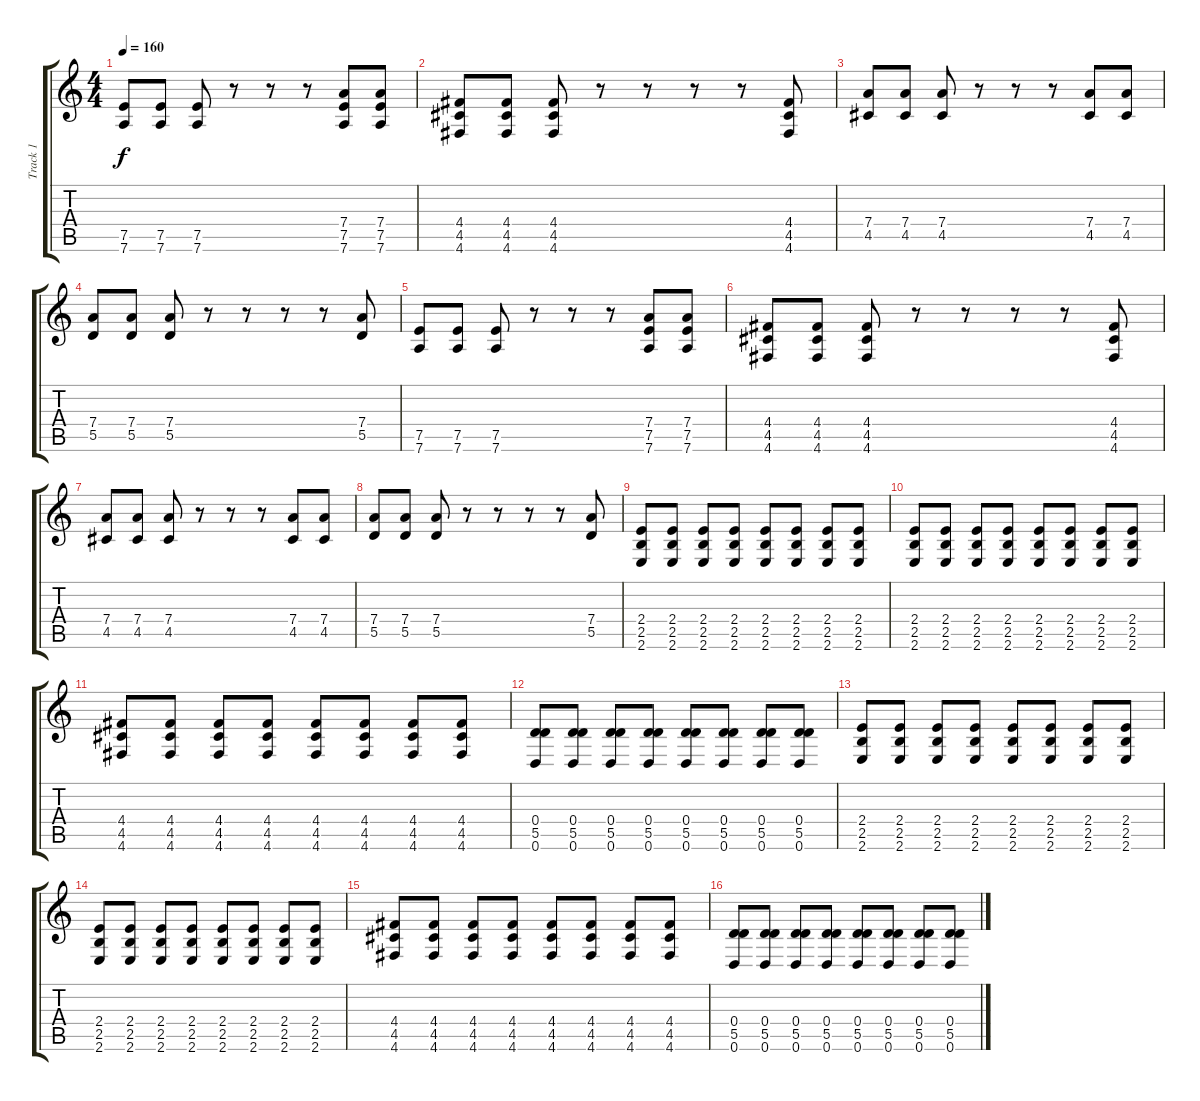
\track ("Track 1" "Track 1") {instrument distortionguitar}
\staff {score tabs}
\tuning (E4 B3 G3 D3 A2 D2) {hide}
\ts (4 4)
\tempo 160
\clef g2
\ks c
(7.5 7.6).8{dy f} (7.5 7.6).8 (7.5 7.6).8 r.8 r.8 r.8 (7.4 7.5 7.6).8 (7.4 7.5 7.6).8 |
(4.4 4.5 4.6).8 (4.4 4.5 4.6).8 (4.4 4.5 4.6).8 r.8 r.8 r.8 r.8 (4.4 4.5 4.6).8 |
(7.4 4.5).8 (7.4 4.5).8 (7.4 4.5).8 r.8 r.8 r.8 (7.4 4.5).8 (7.4 4.5).8 |
(7.4 5.5).8 (7.4 5.5).8 (7.4 5.5).8 r.8 r.8 r.8 r.8 (7.4 5.5).8 |
(7.5 7.6).8 (7.5 7.6).8 (7.5 7.6).8 r.8 r.8 r.8 (7.4 7.5 7.6).8 (7.4 7.5 7.6).8 |
(4.4 4.5 4.6).8 (4.4 4.5 4.6).8 (4.4 4.5 4.6).8 r.8 r.8 r.8 r.8 (4.4 4.5 4.6).8 |
(7.4 4.5).8 (7.4 4.5).8 (7.4 4.5).8 r.8 r.8 r.8 (7.4 4.5).8 (7.4 4.5).8 |
(7.4 5.5).8 (7.4 5.5).8 (7.4 5.5).8 r.8 r.8 r.8 r.8 (7.4 5.5).8 |
(2.4 2.5 2.6).8 (2.4 2.5 2.6).8 (2.4 2.5 2.6).8 (2.4 2.5 2.6).8 (2.4 2.5 2.6).8 (2.4 2.5 2.6).8 (2.4 2.5 2.6).8 (2.4 2.5 2.6).8 |
(2.4 2.5 2.6).8 (2.4 2.5 2.6).8 (2.4 2.5 2.6).8 (2.4 2.5 2.6).8 (2.4 2.5 2.6).8 (2.4 2.5 2.6).8 (2.4 2.5 2.6).8 (2.4 2.5 2.6).8 |
(4.4 4.5 4.6).8 (4.4 4.5 4.6).8 (4.4 4.5 4.6).8 (4.4 4.5 4.6).8 (4.4 4.5 4.6).8 (4.4 4.5 4.6).8 (4.4 4.5 4.6).8 (4.4 4.5 4.6).8 |
(0.4 5.5 0.6).8 (0.4 5.5 0.6).8 (0.4 5.5 0.6).8 (0.4 5.5 0.6).8 (0.4 5.5 0.6).8 (0.4 5.5 0.6).8 (0.4 5.5 0.6).8 (0.4 5.5 0.6).8 |
(2.4 2.5 2.6).8 (2.4 2.5 2.6).8 (2.4 2.5 2.6).8 (2.4 2.5 2.6).8 (2.4 2.5 2.6).8 (2.4 2.5 2.6).8 (2.4 2.5 2.6).8 (2.4 2.5 2.6).8 |
(2.4 2.5 2.6).8 (2.4 2.5 2.6).8 (2.4 2.5 2.6).8 (2.4 2.5 2.6).8 (2.4 2.5 2.6).8 (2.4 2.5 2.6).8 (2.4 2.5 2.6).8 (2.4 2.5 2.6).8 |
(4.4 4.5 4.6).8 (4.4 4.5 4.6).8 (4.4 4.5 4.6).8 (4.4 4.5 4.6).8 (4.4 4.5 4.6).8 (4.4 4.5 4.6).8 (4.4 4.5 4.6).8 (4.4 4.5 4.6).8 |
(0.4 5.5 0.6).8 (0.4 5.5 0.6).8 (0.4 5.5 0.6).8 (0.4 5.5 0.6).8 (0.4 5.5 0.6).8 (0.4 5.5 0.6).8 (0.4 5.5 0.6).8 (0.4 5.5 0.6).8
